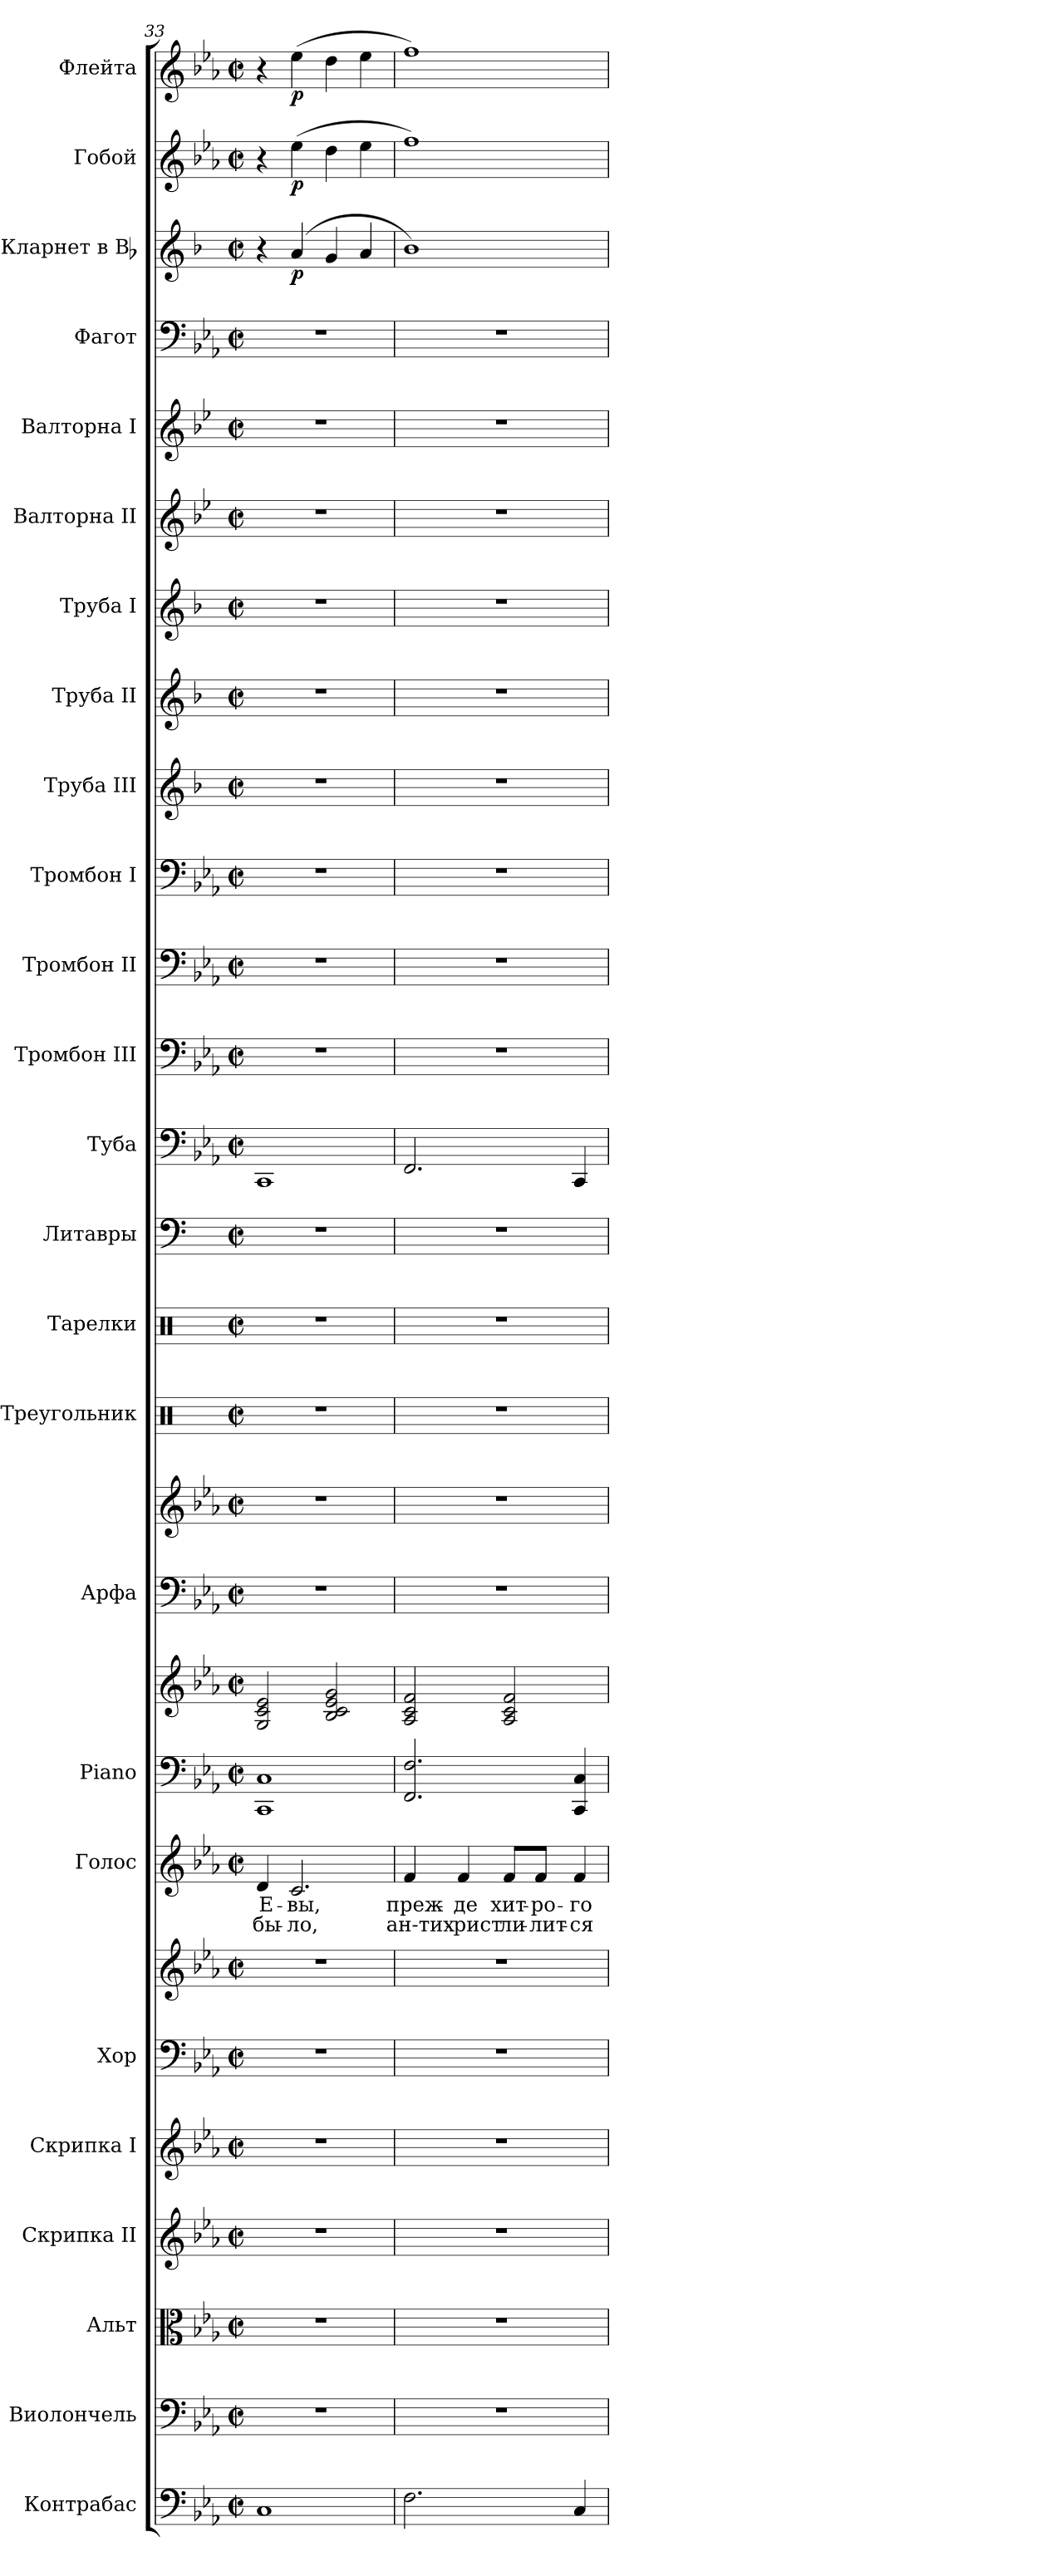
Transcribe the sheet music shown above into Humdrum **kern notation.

**kern	**kern	**kern	**kern	**kern	**kern	**kern	**kern	**text	**text	**kern	**kern	**kern	**kern	**kern	**kern	**kern	**kern	**kern	**kern	**kern	**kern	**kern	**kern	**kern	**kern	**kern	**kern	**dynam	**kern	**dynam	**kern	**dynam
*part25	*part24	*part23	*part22	*part21	*part20	*part20	*part19	*part19	*part19	*part18	*part18	*part17	*part17	*part16	*part15	*part14	*part13	*part12	*part11	*part10	*part9	*part8	*part7	*part6	*part5	*part4	*part3	*part3	*part2	*part2	*part1	*part1
*staff28	*staff27	*staff26	*staff25	*staff24	*staff23	*staff22	*staff21	*staff21	*staff21	*staff20	*staff19	*staff18	*staff17	*staff16	*staff15	*staff14	*staff13	*staff12	*staff11	*staff10	*staff9	*staff8	*staff7	*staff6	*staff5	*staff4	*staff3	*staff3	*staff2	*staff2	*staff1	*staff1
*I"Контрабас	*I"Виолончель	*I"Альт	*I"Скрипка II	*I"Скрипка I	*I"Хор	*	*I"Голос	*	*	*I"Piano	*	*I"Арфа	*	*I"Треугольник	*I"Тарелки	*I"Литавры	*I"Туба	*I"Тромбон III	*I"Тромбон II	*I"Тромбон I	*I"Труба III	*I"Труба II	*I"Труба I	*I"Валторна II	*I"Валторна I	*I"Фагот	*I"Кларнет в Bb	*	*I"Гобой	*	*I"Флейта	*
*	*	*	*I'Скр. II	*I'Скр. I	*	*	*	*	*	*I'Pno.	*	*	*	*	*	*	*	*I'Тромб. III	*I'Тромб. II	*I'Тромб. I	*I'Трб. III	*I'Трб. II	*I'Трб. I	*I'Валт. II	*I'Валт. I	*	*	*	*	*	*	*
*clefF4	*clefF4	*clefC3	*clefG2	*clefG2	*clefF4	*clefG2	*clefG2	*	*	*clefF4	*clefG2	*clefF4	*clefG2	*clefX	*clefX	*clefF4	*clefF4	*clefF4	*clefF4	*clefF4	*clefG2	*clefG2	*clefG2	*clefG2	*clefG2	*clefF4	*clefG2	*	*clefG2	*	*clefG2	*
*ITrd7c12	*	*	*	*	*	*	*	*	*	*	*	*	*	*	*	*	*	*	*	*	*ITrd1c2	*ITrd1c2	*ITrd1c2	*ITrd4c7	*ITrd4c7	*	*ITrd1c2	*	*	*	*	*
*k[b-e-a-]	*k[b-e-a-]	*k[b-e-a-]	*k[b-e-a-]	*k[b-e-a-]	*k[b-e-a-]	*k[b-e-a-]	*k[b-e-a-]	*	*	*k[b-e-a-]	*k[b-e-a-]	*k[b-e-a-]	*k[b-e-a-]	*k[]	*k[]	*k[]	*k[b-e-a-]	*k[b-e-a-]	*k[b-e-a-]	*k[b-e-a-]	*k[b-e-a-]	*k[b-e-a-]	*k[b-e-a-]	*k[b-e-a-]	*k[b-e-a-]	*k[b-e-a-]	*k[b-e-a-]	*	*k[b-e-a-]	*	*k[b-e-a-]	*
*c:	*c:	*c:	*c:	*c:	*c:	*c:	*c:	*	*	*c:	*c:	*c:	*c:	*C:	*C:	*a:	*c:	*c:	*c:	*c:	*c:	*c:	*c:	*c:	*c:	*c:	*c:	*	*c:	*	*c:	*
*M2/2	*M2/2	*M2/2	*M2/2	*M2/2	*M2/2	*M2/2	*M2/2	*	*	*M2/2	*M2/2	*M2/2	*M2/2	*M2/2	*M2/2	*M2/2	*M2/2	*M2/2	*M2/2	*M2/2	*M2/2	*M2/2	*M2/2	*M2/2	*M2/2	*M2/2	*M2/2	*	*M2/2	*	*M2/2	*
*met(c|)	*met(c|)	*met(c|)	*met(c|)	*met(c|)	*met(c|)	*met(c|)	*met(c|)	*	*	*met(c|)	*met(c|)	*met(c|)	*met(c|)	*met(c|)	*met(c|)	*met(c|)	*met(c|)	*met(c|)	*met(c|)	*met(c|)	*met(c|)	*met(c|)	*met(c|)	*met(c|)	*met(c|)	*met(c|)	*met(c|)	*	*met(c|)	*	*met(c|)	*
=33	=33	=33	=33	=33	=33	=33	=33	=33	=33	=33	=33	=33	=33	=33	=33	=33	=33	=33	=33	=33	=33	=33	=33	=33	=33	=33	=33	=33	=33	=33	=33	=33
!	!	!	!	!	!	!	!	!LO:LY:b:color=#000000	!LO:LY:b:color=#000000	!	!	!	!	!	!	!	!	!	!	!	!	!	!	!	!	!	!	!	!	!	!	!
1CCi	1r	1r	1r	1r	1r	1r	4di/	Е-	бы-	1CCi 1Ci	2Gi/ 2ci 2e-i	1r	1r	1r	1r	1r	1CCi	1r	1r	1r	1r	1r	1r	1r	1r	1r	4r	.	4r	.	4r	.
!	!	!	!	!	!	!	!	!LO:LY:b:color=#000000	!LO:LY:b:color=#000000	!	!	!	!	!	!	!	!	!	!	!	!	!	!	!	!	!	!	!	!	!	!	!
.	.	.	.	.	.	.	2.ci/	-вы,	-ло,	.	.	.	.	.	.	.	.	.	.	.	.	.	.	.	.	.	(4gi/	p	(4ee-i\	p	(4ee-i\	p
.	.	.	.	.	.	.	.	.	.	.	2B-i/ 2ci 2e-i 2gi	.	.	.	.	.	.	.	.	.	.	.	.	.	.	.	4fi/	.	4ddi\	.	4ddi\	.
.	.	.	.	.	.	.	.	.	.	.	.	.	.	.	.	.	.	.	.	.	.	.	.	.	.	.	4gi/	.	4ee-i\	.	4ee-i\	.
=34	=34	=34	=34	=34	=34	=34	=34	=34	=34	=34	=34	=34	=34	=34	=34	=34	=34	=34	=34	=34	=34	=34	=34	=34	=34	=34	=34	=34	=34	=34	=34	=34
!	!	!	!	!	!	!	!	!LO:LY:b:color=#000000	!LO:LY:b:color=#000000	!	!	!	!	!	!	!	!	!	!	!	!	!	!	!	!	!	!	!	!	!	!	!
2.FFi\	1r	1r	1r	1r	1r	1r	4fi/	преж-	ан-тих-	2.FFi/ 2.Fi	2A-i/ 2ci 2fi	1r	1r	1r	1r	1r	2.FFi/	1r	1r	1r	1r	1r	1r	1r	1r	1r	1a-i)	.	1ffi)	.	1ffi)	.
!	!	!	!	!	!	!	!	!LO:LY:b:color=#000000	!LO:LY:b:color=#000000	!	!	!	!	!	!	!	!	!	!	!	!	!	!	!	!	!	!	!	!	!	!	!
.	.	.	.	.	.	.	4fi/	-де	-рист	.	.	.	.	.	.	.	.	.	.	.	.	.	.	.	.	.	.	.	.	.	.	.
!	!	!	!	!	!	!	!	!LO:LY:b:color=#000000	!LO:LY:b:color=#000000	!	!	!	!	!	!	!	!	!	!	!	!	!	!	!	!	!	!	!	!	!	!	!
.	.	.	.	.	.	.	8fi/L	хит-	ли-	.	2A-i/ 2ci 2fi	.	.	.	.	.	.	.	.	.	.	.	.	.	.	.	.	.	.	.	.	.
!	!	!	!	!	!	!	!	!LO:LY:b:color=#000000	!LO:LY:b:color=#000000	!	!	!	!	!	!	!	!	!	!	!	!	!	!	!	!	!	!	!	!	!	!	!
.	.	.	.	.	.	.	8fi/J	-ро-	-лит-	.	.	.	.	.	.	.	.	.	.	.	.	.	.	.	.	.	.	.	.	.	.	.
!	!	!	!	!	!	!	!	!LO:LY:b:color=#000000	!LO:LY:b:color=#000000	!	!	!	!	!	!	!	!	!	!	!	!	!	!	!	!	!	!	!	!	!	!	!
4CCi/	.	.	.	.	.	.	4fi/	-го	-ся	4CCi/ 4Ci	.	.	.	.	.	.	4CCi/	.	.	.	.	.	.	.	.	.	.	.	.	.	.	.
=	=	=	=	=	=	=	=	=	=	=	=	=	=	=	=	=	=	=	=	=	=	=	=	=	=	=	=	=	=	=	=	=
*-	*-	*-	*-	*-	*-	*-	*-	*-	*-	*-	*-	*-	*-	*-	*-	*-	*-	*-	*-	*-	*-	*-	*-	*-	*-	*-	*-	*-	*-	*-	*-	*-
